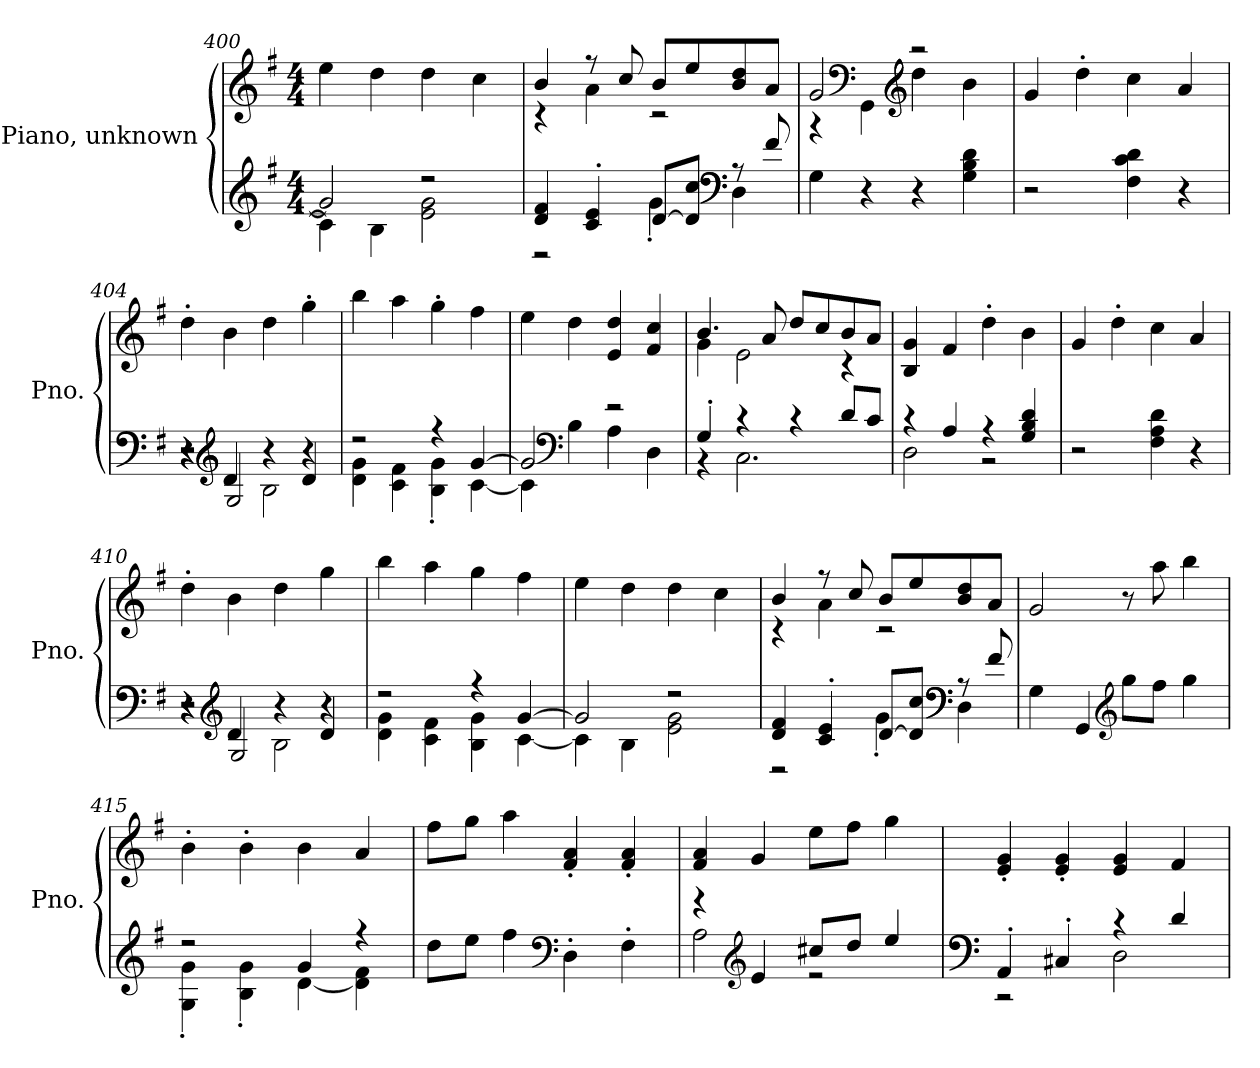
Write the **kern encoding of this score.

**kern	**kern
*part1	*part1
*staff2	*staff1
*I"Piano, unknown	*
*I'Pno.	*
*clefG2	*clefG2
*k[f#]	*k[f#]
*M4/4	*M4/4
=400	=400
*^	*
2g/]	4c\]	4ee\
.	4B\	4dd\
2r	2e\ 2g\	4dd\
.	.	4cc\
=401	=401	=401
*	*	*^
4d/ 4f#/	2r	4b/	4r
4c/' 4e/'	.	8r	4a\
.	.	8cc/	.
[8d/L	4g'\	8b/L	2r
8d/] 8cc/J	.	8ee/	.
*clefF4	*	*	*
8r	4D\	8b/ 8dd/	.
8f#/	.	8a/J	.
*v	*v	*	*
!!LO:LB:g=z	!!
=402	=402	=402
4G\	2g/	4r
*	*clefF4	*
4r	.	4GG\
*	*clefG2	*
4r	2r	4dd\
4G\ 4B\ 4d\	.	4b\
*	*v	*v
=403	=403
2r	4g/
.	4dd'\
4F#\ 4c\ 4d\	4cc\
4r	4a/
=404	=404
*^	*
*	*^	*
4r	2r	4r	4dd'\
*clefG2	*	*	*
4d/	.	2G/	4b\
4r	2B\	.	4dd\
4d/	.	4r	4gg'\
*	*v	*v	*
=405	=405	=405
2r	4d\ 4g\	4bb\
.	4c\ 4f#\	4aa\
4r	4B\' 4g\'	4gg'\
[4g/	[4c\	4ff#\
=406	=406	=406
2g/]	4c\]	4ee\
*clefF4	*	*
.	4B\	4dd\
2r	4A\	4e/ 4dd/
.	4D\	4f#/ 4cc/
=407	=407	=407
*	*	*^
4G'/	4r	4.b/	4g\
4r	2.C\	.	2e\
.	.	8a/	.
4r	.	8dd/L	.
.	.	8cc/	.
8d/L	.	8b/	4r
8c/J	.	8a/J	.
*	*	*v	*v
!!LO:PB:g=z
=408	=408	=408
4r	2D\	4B/ 4g/
4A/	.	4f#/
4r	2r	4dd'\
4G/ 4B/ 4d/	.	4b\
*v	*v	*
=409	=409
2r	4g/
.	4dd'\
4F#\ 4A\ 4d\	4cc\
4r	4a/
=410	=410
*^	*
*	*^	*
4r	2r	4r	4dd'\
*clefG2	*	*	*
4d/	.	2G/	4b\
4r	2B\	.	4dd\
4d/	.	4r	4gg\
*	*v	*v	*
=411	=411	=411
2r	4d\ 4g\	4bb\
.	4c\ 4f#\	4aa\
4r	4B\ 4g\	4gg\
[4g/	[4c\	4ff#\
=412	=412	=412
2g/]	4c\]	4ee\
.	4B\	4dd\
2r	2e\ 2g\	4dd\
.	.	4cc\
=413	=413	=413
*	*	*^
4d/ 4f#/	2r	4b/	4r
4c/' 4e/'	.	8r	4a\
.	.	8cc/	.
[8d/L	4g'\	8b/L	2r
8d/] 8cc/J	.	8ee/	.
*clefF4	*	*	*
8r	4D\	8b/ 8dd/	.
8f#/	.	8a/J	.
*v	*v	*	*
*	*v	*v
!!LO:LB:g=z
=414	=414
4G\	2g/
4GG/	.
*clefG2	*
8gg\L	8r
8ff#\J	8aa\
4gg\	4bb\
=415	=415
*^	*
2r	4G\' 4g\'	4b'\
.	4B\' 4g\'	4b'\
4g/	[4d\	4b\
4r	4d\] 4f#\	4a/
*v	*v	*
=416	=416
8dd\L	8ff#\L
8ee\J	8gg\J
4ff#\	4aa\
*clefF4	*
4D'\	4f#/' 4a/'
4F#'\	4f#/' 4a/'
=417	=417
*^	*
4r	2A\	4f#/ 4a/
*clefG2	*	*
4e/	.	4g/
8cc#X/L	2r	8ee\L
8dd/J	.	8ff#\J
4ee/	.	4gg\
=418	=418	=418
*clefF4	*	*
4AA'/	2r	4e/' 4g/'
4C#X'/	.	4e/' 4g/'
4r	2D\	4e/ 4g/
4d/	.	4f#/
*v	*v	*
=	=
*-	*-
